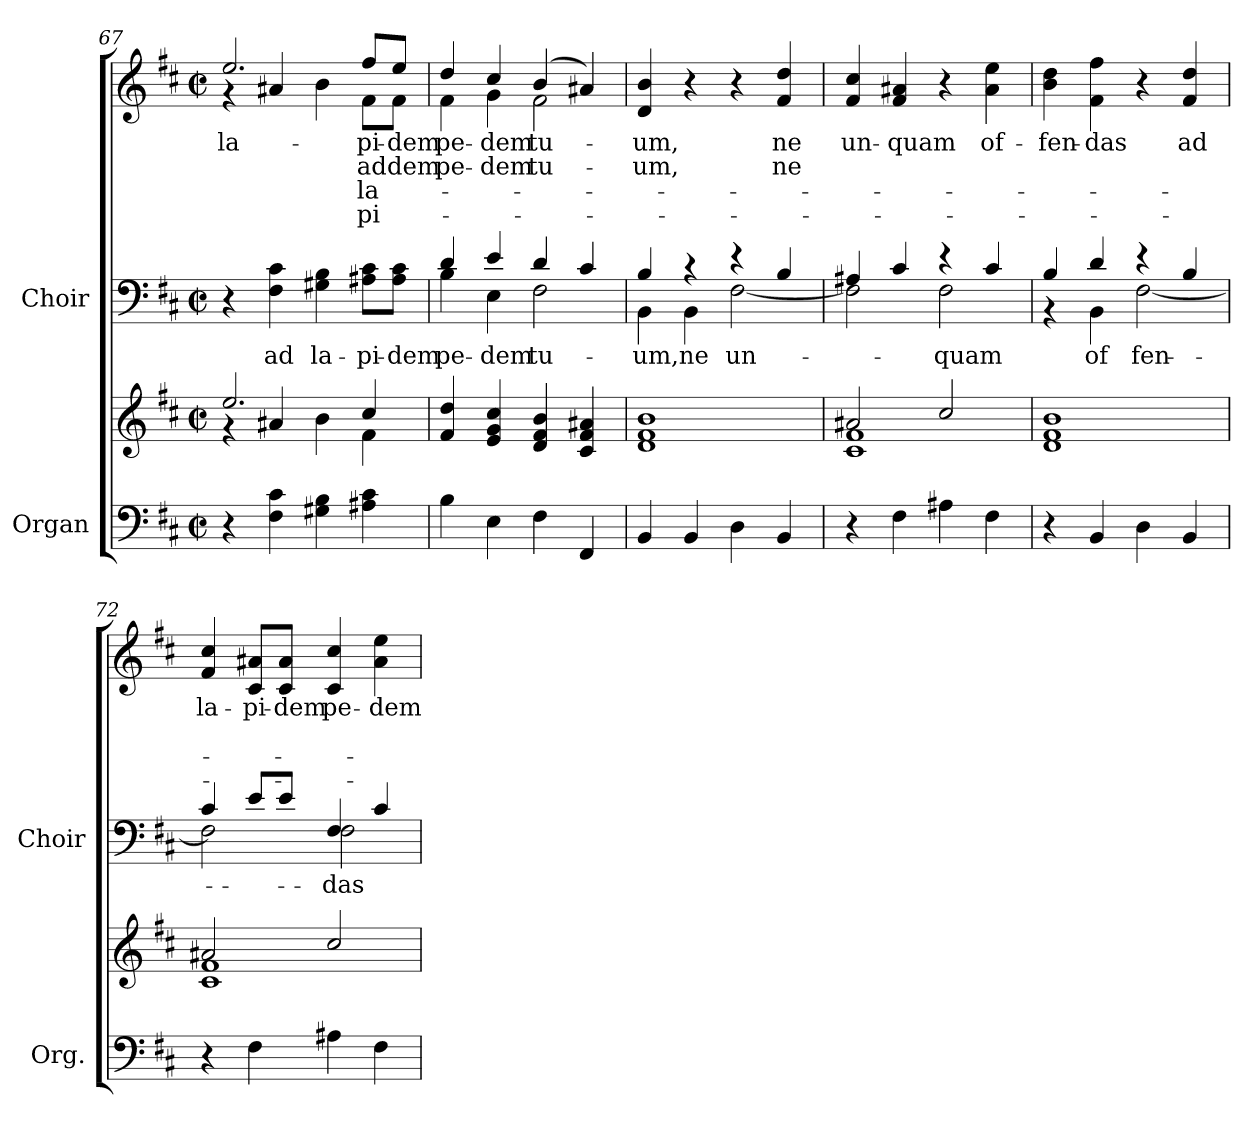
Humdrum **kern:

**kern	**kern	**kern	**text	**kern	**text	**text	**text	**text
*part2	*part2	*part1	*part1	*part1	*part1	*part1	*part1	*part1
*staff4	*staff3	*staff2	*staff2	*staff1	*staff1	*staff1	*staff1	*staff1
*I"Organ	*	*I"Choir	*	*	*	*	*	*
*I'Org.	*	*I'Choir	*	*	*	*	*	*
*clefF4	*clefG2	*clefF4	*	*clefG2	*	*	*	*
*k[f#c#]	*k[f#c#]	*k[f#c#]	*	*k[f#c#]	*	*	*	*
*D:	*D:	*D:	*	*D:	*	*	*	*
*M2/2	*M2/2	*M2/2	*	*M2/2	*	*	*	*
*met(c|)	*met(c|)	*met(c|)	*	*met(c|)	*	*	*	*
=67	=67	=67	=67	=67	=67	=67	=67	=67
*	*^	*	*	*	*	*	*	*
!	!	!	!	!	!	!LO:LY:a:color=#000000	!	!	!
*	*	*	*	*	*^	*	*	*	*
4r	2.eei/	4r	4r	.	2.eei/	4r	la-	.	.	.
!	!	!	!	!LO:LY:b:color=#000000	!	!	!	!	!	!
4F#i\ 4c#i	.	4a#Xi/	4F#i\ 4c#i	ad	.	4a#Xi/	.	.	.	.
!	!	!	!	!LO:LY:b:color=#000000	!	!	!	!	!	!
4G#Xi\ 4Bi	.	4bi\	4G#Xi\ 4Bi	la-	.	4bi\	.	.	.	.
!	!	!	!	!LO:LY:b:color=#000000	!	!	!	!	!	!
!	!	!	!	!	!	!	!LO:LY:a:color=#000000	!LO:LY:b:color=#000000	!LO:LY:b:color=#000000	!LO:LY:b:color=#000000
4A#Xi\ 4c#i	4cc#i/	4f#i\	8A#Xi\ 8c#iL	-pi-	8ff#i/L	8f#i\L	-pi-	ad	la-	-pi-
!	!	!	!	!LO:LY:b:color=#000000	!	!	!	!	!	!
!	!	!	!	!	!	!	!LO:LY:a:color=#000000	!LO:LY:b:color=#000000	!	!
.	.	.	8A#i\ 8c#iJ	-dem	8eei/J	8f#i\J	-dem	-dem	.	.
*	*v	*v	*	*	*	*	*	*	*	*
=68	=68	=68	=68	=68	=68	=68	=68	=68	=68
!	!	!	!LO:LY:b:color=#000000	!	!	!	!	!	!
*	*	*^	*	*	*	*	*	*	*
!	!	!	!	!	!	!	!LO:LY:a:color=#000000	!LO:LY:b:color=#000000	!	!
4Bi\	4f#i/ 4ddi	4di/	4Bi\	pe-	4ddi/	4f#i\	pe-	pe-	.	.
!	!	!	!	!LO:LY:b:color=#000000	!	!	!	!	!	!
!	!	!	!	!	!	!	!LO:LY:a:color=#000000	!LO:LY:b:color=#000000	!	!
4Ei\	4ei/ 4gi 4cc#i	4ei/	4Ei\	-dem	4cc#i/	4gi\	-dem	-dem	.	.
!	!	!	!	!LO:LY:b:color=#000000	!	!	!	!	!	!
!	!	!	!	!	!	!	!LO:LY:a:color=#000000	!LO:LY:b:color=#000000	!	!
4F#i\	4di/ 4f#i 4bi	4di/	2F#i\	tu-	(4bi/	2f#i\	tu-	tu-	.	.
4FF#i/	4c#i/ 4f#i 4a#Xi	4c#i/	.	.	4a#Xi/)	.	.	.	.	.
*	*	*	*	*	*v	*v	*	*	*	*
=69	=69	=69	=69	=69	=69	=69	=69	=69	=69
*	*^	*	*	*	*	*	*	*	*
!	!	!	!	!	!LO:LY:b:color=#000000	!	!	!	!	!
!	!	!	!	!	!	!	!LO:LY:a:color=#000000	!LO:LY:b:color=#000000	!	!
4BBi/	1bi	1di 1f#i	4Bi/	4BBi\	-um,	4di/ 4bi	-um,	-um,	.	.
!	!	!	!	!	!LO:LY:b:color=#000000	!	!	!	!	!
4BBi/	.	.	4r	4BBi\	ne	4r	.	.	.	.
!	!	!	!	!	!LO:LY:b:color=#000000	!	!	!	!	!
4Di\	.	.	4r	[2F#i\	un-	4r	.	.	.	.
!	!	!	!	!	!	!	!LO:LY:a:color=#000000	!LO:LY:b:color=#000000	!	!
4BBi/	.	.	4Bi/	.	.	4f#i/ 4ddi	ne	ne	.	.
!!LO:LB:g=z
=70	=70	=70	=70	=70	=70	=70	=70	=70	=70	=70
!	!	!	!	!	!	!	!LO:LY:b:color=#000000	!	!	!
4r	2a#Xi/	1c#i 1f#i	4A#Xi/	2F#i\]	.	4f#i/ 4cc#i	un-	.	.	.
!	!	!	!	!	!	!	!LO:LY:b:color=#000000	!	!	!
4F#i\	.	.	4c#i/	.	.	4f#i/ 4a#Xi	-quam	.	.	.
!	!	!	!	!	!LO:LY:b:color=#000000	!	!	!	!	!
4A#Xi\	2cc#i/	.	4r	2F#i\	-quam	4r	.	.	.	.
!	!	!	!	!	!	!	!LO:LY:b:color=#000000	!	!	!
4F#i\	.	.	4c#i/	.	.	4a#i\ 4eei	of-	.	.	.
=71	=71	=71	=71	=71	=71	=71	=71	=71	=71	=71
!	!	!	!	!	!	!	!LO:LY:b:color=#000000	!	!	!
4r	1bi	1di 1f#i	4Bi/	4r	.	4bi\ 4ddi	-fen-	.	.	.
!	!	!	!	!	!LO:LY:b:color=#000000	!	!	!	!	!
!	!	!	!	!	!	!	!LO:LY:b:color=#000000	!	!	!
4BBi/	.	.	4di/	4BBi\	of-	4f#i\ 4ff#i	-das	.	.	.
!	!	!	!	!	!LO:LY:b:color=#000000	!	!	!	!	!
4Di\	.	.	4r	[2F#i\	-fen-	4r	.	.	.	.
!	!	!	!	!	!	!	!LO:LY:b:color=#000000	!	!	!
4BBi/	.	.	4Bi/	.	.	4f#i/ 4ddi	ad	.	.	.
=72	=72	=72	=72	=72	=72	=72	=72	=72	=72	=72
!	!	!	!	!	!	!	!LO:LY:b:color=#000000	!	!	!
4r	2a#Xi/	1c#i 1f#i	4c#i/	2F#i\]	.	4f#i/ 4cc#i	la-	.	.	.
!	!	!	!	!	!	!	!LO:LY:b:color=#000000	!	!	!
4F#i\	.	.	8ei/L	.	.	8c#i/ 8a#XiL	-pi-	.	.	.
!	!	!	!	!	!	!	!LO:LY:b:color=#000000	!	!	!
.	.	.	8ei/J	.	.	8c#i/ 8a#iJ	-dem	.	.	.
!	!	!	!	!	!LO:LY:b:color=#000000	!	!	!	!	!
!	!	!	!	!	!	!	!LO:LY:b:color=#000000	!	!	!
4A#Xi\	2cc#i/	.	4F#i/	2F#i\	-das	4c#i/ 4cc#i	pe-	.	.	.
!	!	!	!	!	!	!	!LO:LY:b:color=#000000	!	!	!
4F#i\	.	.	4c#i/	.	.	4a#i\ 4eei	-dem	.	.	.
*	*v	*v	*	*	*	*	*	*	*	*
*	*	*v	*v	*	*	*	*	*	*
=	=	=	=	=	=	=	=	=
*-	*-	*-	*-	*-	*-	*-	*-	*-
